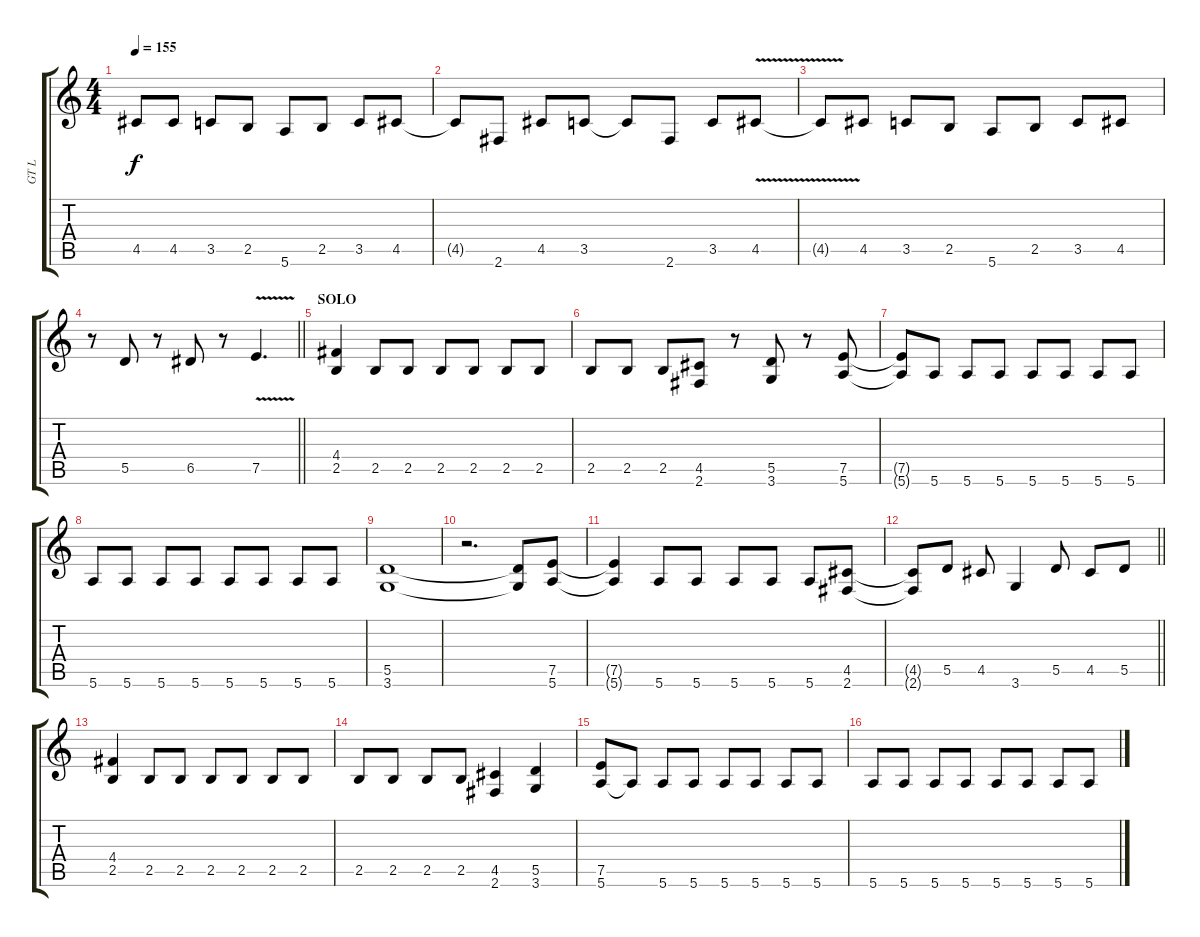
\track ("GT L" "GT L") {instrument distortionguitar}
\staff {score tabs}
\tuning (E4 B3 G3 D3 A2 E2) {hide}
\ts (4 4)
\tempo 155
\clef g2
\ks c
4.5{t}.8{dy f} 4.5.8 3.5.8 2.5.8 5.6.8 2.5.8 3.5.8 4.5.8 |
4.5{t}.8 2.6.8 4.5.8 3.5.8 3.5{t}.8 2.6.8 3.5.8 4.5{v}.8 |
4.5{t}.8 4.5.8 3.5.8 2.5.8 5.6.8 2.5.8 3.5.8 4.5.8 |
\barLineRight lightlight
r.8 5.5.8 r.8 6.5.8 r.8 7.5{v}.4{d} |
\section ("" "SOLO")
(4.4 2.5).4 2.5.8 2.5.8 2.5.8 2.5.8 2.5.8 2.5.8 |
2.5.8 2.5.8 2.5.8 (4.5 2.6).8 r.8 (5.5 3.6).8 r.8 (7.5 5.6).8 |
(7.5{t} 5.6{t}).8 5.6.8 5.6.8 5.6.8 5.6.8 5.6.8 5.6.8 5.6.8 |
5.6.8 5.6.8 5.6.8 5.6.8 5.6.8 5.6.8 5.6.8 5.6.8 |
(5.5 3.6).1 |
r.2{d} (5.5{t} 3.6{t}).8 (7.5 5.6).8 |
(7.5{t} 5.6{t}).4 5.6.8 5.6.8 5.6.8 5.6.8 5.6.8 (4.5 2.6).8 |
\barLineRight lightlight
(4.5{t} 2.6{t}).8 5.5.8 4.5.8 3.6.4 5.5.8 4.5.8 5.5.8 |
(4.4 2.5).4 2.5.8 2.5.8 2.5.8 2.5.8 2.5.8 2.5.8 |
2.5.8 2.5.8 2.5.8 2.5.8 (4.5 2.6).4 (5.5 3.6).4 |
(7.5 5.6).8 5.6{t}.8 5.6.8 5.6.8 5.6.8 5.6.8 5.6.8 5.6.8 |
5.6.8 5.6.8 5.6.8 5.6.8 5.6.8 5.6.8 5.6.8 5.6.8
